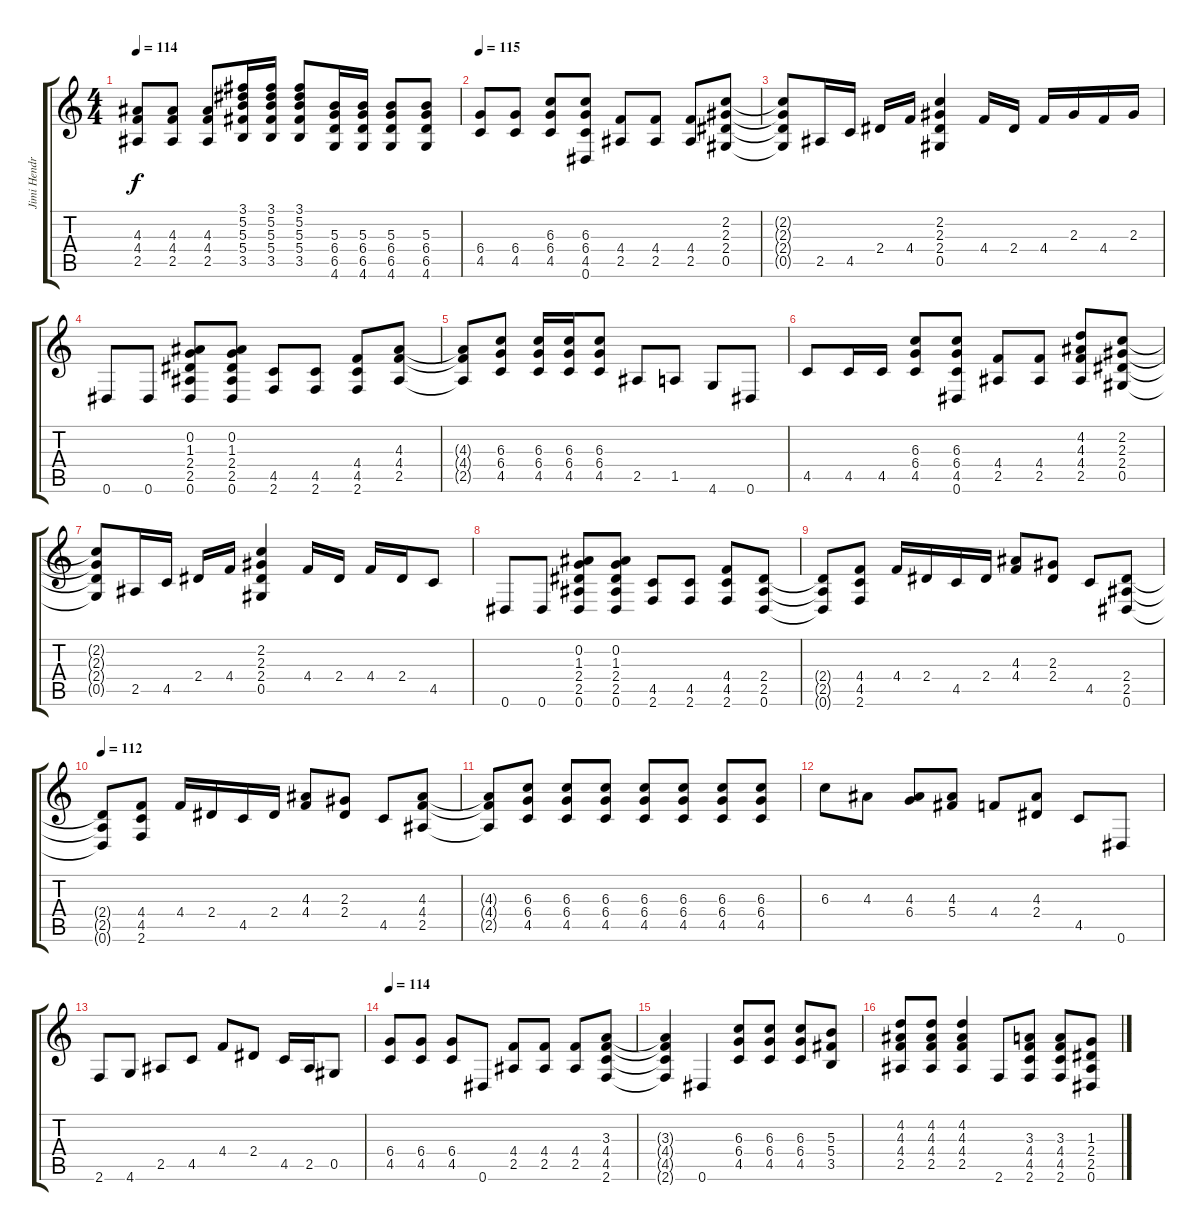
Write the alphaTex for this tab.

\track ("Jimi Hendrix" "Jimi Hendr") {instrument overdrivenguitar}
\staff {score tabs}
\tuning (Eb4 Bb3 Gb3 Db3 Ab2 Eb2) {hide}
\ts (4 4)
\tempo 114
\clef g2
\ks c
(4.3 4.4 2.5).8{dy f} (4.3 4.4 2.5).8 (4.3 4.4 2.5).8 (3.1 5.2 5.3 5.4 3.5).16 (3.1 5.2 5.3 5.4 3.5).16 (3.1 5.2 5.3 5.4 3.5).8 (5.3 6.4 6.5 4.6).16 (5.3 6.4 6.5 4.6).16 (5.3 6.4 6.5 4.6).8 (5.3 6.4 6.5 4.6).8 |
\tempo 115
(6.4 4.5).8 (6.4 4.5).8 (6.3 6.4 4.5).8 (6.3 6.4 4.5 0.6).8 (4.4 2.5).8 (4.4 2.5).8 (4.4 2.5).8 (2.2 2.3 2.4 0.5).8 |
(2.2{t} 2.3{t} 2.4{t} 0.5{t}).8 2.5.16 4.5.16 2.4.16 4.4.16 (2.2 2.3 2.4 0.5).4 4.4.16 2.4.16 4.4.16 2.3.16 4.4.16 2.3.16 |
0.6.8 0.6.8 (0.2 1.3 2.4 2.5 0.6).8 (0.2 1.3 2.4 2.5 0.6).8 (4.5 2.6).8 (4.5 2.6).8 (4.4 4.5 2.6).8 (4.3 4.4 2.5).8 |
(4.3{t} 4.4{t} 2.5{t}).8 (6.3 6.4 4.5).8 (6.3 6.4 4.5).16 (6.3 6.4 4.5).16 (6.3 6.4 4.5).8 2.5.8 1.5.8 4.6.8 0.6.8 |
4.5.8 4.5.16 4.5.16 (6.3 6.4 4.5).8 (6.3 6.4 4.5 0.6).8 (4.4 2.5).8 (4.4 2.5).8 (4.2 4.3 4.4 2.5).8 (2.2 2.3 2.4 0.5).8 |
(2.2{t} 2.3{t} 2.4{t} 0.5{t}).8 2.5.16 4.5.16 2.4.16 4.4.16 (2.2 2.3 2.4 0.5).4 4.4.16 2.4.16 4.4.16 2.4.16 4.5.8 |
0.6.8 0.6.8 (0.2 1.3 2.4 2.5 0.6).8 (0.2 1.3 2.4 2.5 0.6).8 (4.5 2.6).8 (4.5 2.6).8 (4.4 4.5 2.6).8 (2.4 2.5 0.6).8 |
(2.4{t} 2.5{t} 0.6{t}).8 (4.4 4.5 2.6).8 4.4.16 2.4.16 4.5.16 2.4.16 (4.3 4.4).8 (2.3 2.4).8 4.5.8 (2.4 2.5 0.6).8 |
\tempo 112
(2.4{t} 2.5{t} 0.6{t}).8 (4.4 4.5 2.6).8 4.4.16 2.4.16 4.5.16 2.4.16 (4.3 4.4).8 (2.3 2.4).8 4.5.8 (4.3 4.4 2.5).8 |
(4.3{t} 4.4{t} 2.5{t}).8 (6.3 6.4 4.5).8 (6.3 6.4 4.5).8 (6.3 6.4 4.5).8 (6.3 6.4 4.5).8 (6.3 6.4 4.5).8 (6.3 6.4 4.5).8 (6.3 6.4 4.5).8 |
6.3.8 4.3.8 (4.3 6.4).8 (4.3 5.4).8 4.4.8 (4.3 2.4).8 4.5.8 0.6.8 |
2.6.8 4.6.8 2.5.8 4.5.8 4.4.8 2.4.8 4.5.16 2.5.16 0.5.8 |
\tempo 114
(6.4 4.5).8 (6.4 4.5).8 (6.4 4.5).8 0.6.8 (4.4 2.5).8 (4.4 2.5).8 (4.4 2.5).8 (3.3 4.4 4.5 2.6).8 |
(3.3{t} 4.4{t} 4.5{t} 2.6{t}).4 0.6.4 (6.3 6.4 4.5).8 (6.3 6.4 4.5).8 (6.3 6.4 4.5).8 (5.3 5.4 3.5).8 |
(4.2 4.3 4.4 2.5).8 (4.2 4.3 4.4 2.5).8 (4.2 4.3 4.4 2.5).4 2.6.8 (3.3 4.4 4.5 2.6).8 (3.3 4.4 4.5 2.6).8 (1.3 2.4 2.5 0.6).8
